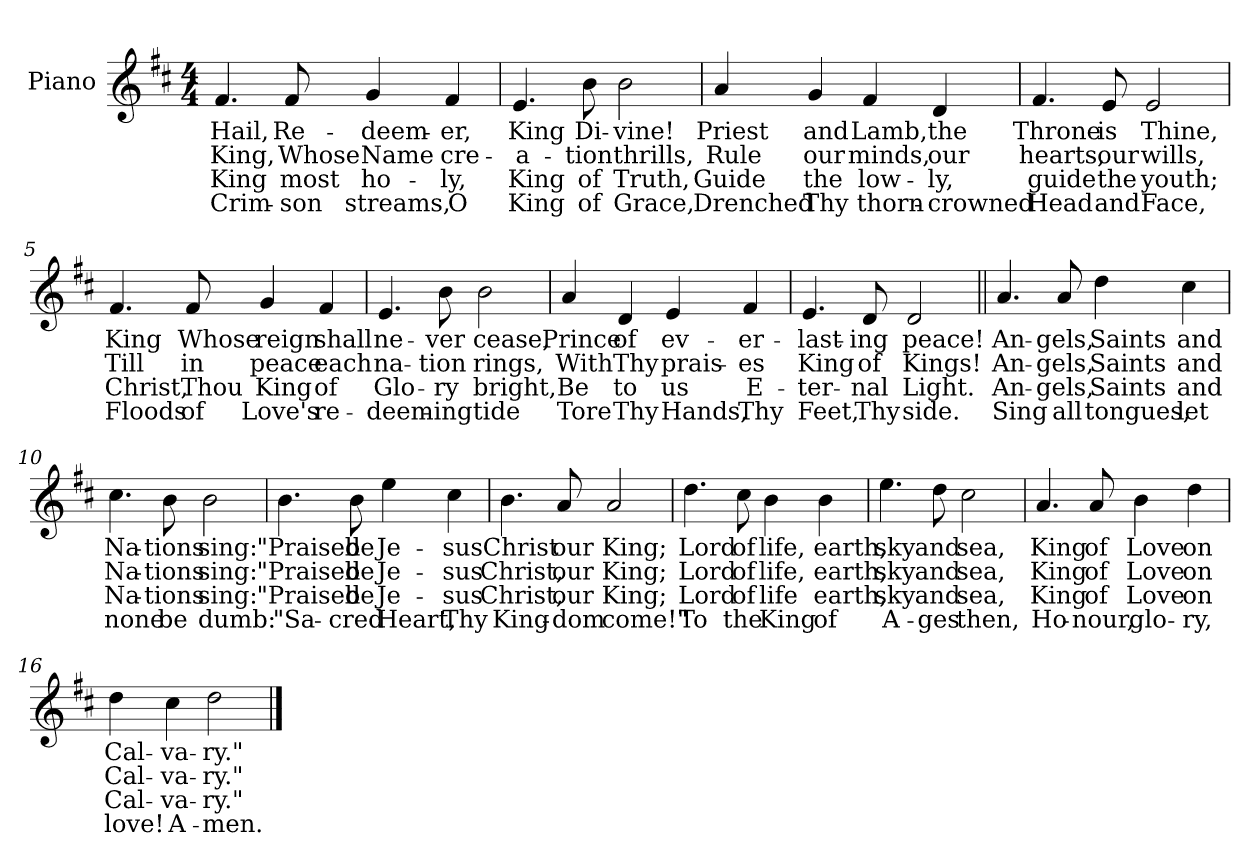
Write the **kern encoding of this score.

**kern	**text	**text	**text	**text
*part1	*part1	*part1	*part1	*part1
*staff1	*staff1	*staff1	*staff1	*staff1
*I"Piano	*	*	*	*
*I'Pno.	*	*	*	*
*clefG2	*	*	*	*
*k[f#c#]	*	*	*	*
*M4/4	*	*	*	*
=1	=1	=1	=1	=1
!	!LO:LY:b	!LO:LY:b	!LO:LY:b	!LO:LY:b
4.f#/	Hail,	King,	King	Crim-
!	!LO:LY:b	!LO:LY:b	!LO:LY:b	!LO:LY:b
8f#/	Re-	Whose	most	-son
!	!LO:LY:b	!LO:LY:b	!LO:LY:b	!LO:LY:b
4g/	-deem-	Name	ho-	streams,
!	!LO:LY:b	!LO:LY:b	!LO:LY:b	!LO:LY:b
4f#/	-er,	cre-	-ly,	O
=2	=2	=2	=2	=2
!	!LO:LY:b	!LO:LY:b	!LO:LY:b	!LO:LY:b
4.e/	King	-a-	King	King
!	!LO:LY:b	!LO:LY:b	!LO:LY:b	!LO:LY:b
8b\	Di-	-tion	of	of
!	!LO:LY:b	!LO:LY:b	!LO:LY:b	!LO:LY:b
2b\	-vine!	thrills,	Truth,	Grace,
=3	=3	=3	=3	=3
!	!LO:LY:b	!LO:LY:b	!LO:LY:b	!LO:LY:b
4a/	Priest	Rule	Guide	Drenched
!	!LO:LY:b	!LO:LY:b	!LO:LY:b	!LO:LY:b
4g/	and	our	the	Thy
!	!LO:LY:b	!LO:LY:b	!LO:LY:b	!LO:LY:b
4f#/	Lamb,	minds,	low-	thorn-
!	!LO:LY:b	!LO:LY:b	!LO:LY:b	!LO:LY:b
4d/	the	our	-ly,	-crowned
=4	=4	=4	=4	=4
!	!LO:LY:b	!LO:LY:b	!LO:LY:b	!LO:LY:b
4.f#/	Throne	hearts,	guide	Head
!	!LO:LY:b	!LO:LY:b	!LO:LY:b	!LO:LY:b
8e/	is	our	the	and
!	!LO:LY:b	!LO:LY:b	!LO:LY:b	!LO:LY:b
2e/	Thine,	wills,	youth;	Face,
!!LO:LB:g=z
=5	=5	=5	=5	=5
!	!LO:LY:b	!LO:LY:b	!LO:LY:b	!LO:LY:b
4.f#/	King	Till	Christ,	Floods
!	!LO:LY:b	!LO:LY:b	!LO:LY:b	!LO:LY:b
8f#/	Whose	in	Thou	of
!	!LO:LY:b	!LO:LY:b	!LO:LY:b	!LO:LY:b
4g/	reign	peace	King	Love's
!	!LO:LY:b	!LO:LY:b	!LO:LY:b	!LO:LY:b
4f#/	shall	each	of	re-
=6	=6	=6	=6	=6
!	!LO:LY:b	!LO:LY:b	!LO:LY:b	!LO:LY:b
4.e/	ne-	na-	Glo-	-deem-
!	!LO:LY:b	!LO:LY:b	!LO:LY:b	!LO:LY:b
8b\	-ver	-tion	-ry	-ing
!	!LO:LY:b	!LO:LY:b	!LO:LY:b	!LO:LY:b
2b\	cease,	rings,	bright,	tide
=7	=7	=7	=7	=7
!	!LO:LY:b	!LO:LY:b	!LO:LY:b	!LO:LY:b
4a/	Prince	With	Be	Tore
!	!LO:LY:b	!LO:LY:b	!LO:LY:b	!LO:LY:b
4d/	of	Thy	to	Thy
!	!LO:LY:b	!LO:LY:b	!LO:LY:b	!LO:LY:b
4e/	ev-	prais-	us	Hands,
!	!LO:LY:b	!LO:LY:b	!LO:LY:b	!LO:LY:b
4f#/	-er-	-es	E-	Thy
=8	=8	=8	=8	=8
!	!LO:LY:b	!LO:LY:b	!LO:LY:b	!LO:LY:b
4.e/	-last-	King	-ter-	Feet,
!	!LO:LY:b	!LO:LY:b	!LO:LY:b	!LO:LY:b
8d/	-ing	of	-nal	Thy
!	!LO:LY:b	!LO:LY:b	!LO:LY:b	!LO:LY:b
2d/	peace!	Kings!	Light.	side.
=9||	=9||	=9||	=9||	=9||
!	!LO:LY:b	!LO:LY:b	!LO:LY:b	!LO:LY:b
4.a/	An-	An-	An-	Sing
!	!LO:LY:b	!LO:LY:b	!LO:LY:b	!LO:LY:b
8a/	-gels,	-gels,	-gels,	all
!	!LO:LY:b	!LO:LY:b	!LO:LY:b	!LO:LY:b
4dd\	Saints	Saints	Saints	tongues,
!	!LO:LY:b	!LO:LY:b	!LO:LY:b	!LO:LY:b
4cc#\	and	and	and	let
!!LO:LB:g=z
=10	=10	=10	=10	=10
!	!LO:LY:b	!LO:LY:b	!LO:LY:b	!LO:LY:b
4.cc#\	Na-	Na-	Na-	none
!	!LO:LY:b	!LO:LY:b	!LO:LY:b	!LO:LY:b
8b\	-tions	-tions	-tions	be
!	!LO:LY:b	!LO:LY:b	!LO:LY:b	!LO:LY:b
2b\	sing:	sing:	sing:	dumb:
=11	=11	=11	=11	=11
!	!LO:LY:b	!LO:LY:b	!LO:LY:b	!LO:LY:b
4.b\	"Praised	"Praised	"Praised	"Sa-
!	!LO:LY:b	!LO:LY:b	!LO:LY:b	!LO:LY:b
8b\	be	be	be	-cred
!	!LO:LY:b	!LO:LY:b	!LO:LY:b	!LO:LY:b
4ee\	Je-	Je-	Je-	Heart,
!	!LO:LY:b	!LO:LY:b	!LO:LY:b	!LO:LY:b
4cc#\	-sus	-sus	-sus	Thy
=12	=12	=12	=12	=12
!	!LO:LY:b	!LO:LY:b	!LO:LY:b	!LO:LY:b
4.b\	Christ	Christ,	Christ,	King-
!	!LO:LY:b	!LO:LY:b	!LO:LY:b	!LO:LY:b
8a/	our	our	our	-dom
!	!LO:LY:b	!LO:LY:b	!LO:LY:b	!LO:LY:b
2a/	King;	King;	King;	come!"
=13	=13	=13	=13	=13
!	!LO:LY:b	!LO:LY:b	!LO:LY:b	!LO:LY:b
4.dd\	Lord	Lord	Lord	To
!	!LO:LY:b	!LO:LY:b	!LO:LY:b	!LO:LY:b
8cc#\	of	of	of	the
!	!LO:LY:b	!LO:LY:b	!LO:LY:b	!LO:LY:b
4b\	life,	life,	life	King
!	!LO:LY:b	!LO:LY:b	!LO:LY:b	!LO:LY:b
4b\	earth,	earth,	earth,	of
=14	=14	=14	=14	=14
!	!LO:LY:b	!LO:LY:b	!LO:LY:b	!LO:LY:b
4.ee\	sky	sky	sky	A-
!	!LO:LY:b	!LO:LY:b	!LO:LY:b	!LO:LY:b
8dd\	and	and	and	-ges
!	!LO:LY:b	!LO:LY:b	!LO:LY:b	!LO:LY:b
2cc#\	sea,	sea,	sea,	then,
!!LO:LB:g=z
=15	=15	=15	=15	=15
!	!LO:LY:b	!LO:LY:b	!LO:LY:b	!LO:LY:b
4.a/	King	King	King	Ho-
!	!LO:LY:b	!LO:LY:b	!LO:LY:b	!LO:LY:b
8a/	of	of	of	-nour,
!	!LO:LY:b	!LO:LY:b	!LO:LY:b	!LO:LY:b
4b\	Love	Love	Love	glo-
!	!LO:LY:b	!LO:LY:b	!LO:LY:b	!LO:LY:b
4dd\	on	on	on	-ry,
=16	=16	=16	=16	=16
!	!LO:LY:b	!LO:LY:b	!LO:LY:b	!LO:LY:b
4dd\	Cal-	Cal-	Cal-	love!
!	!LO:LY:b	!LO:LY:b	!LO:LY:b	!LO:LY:b
4cc#\	-va-	-va-	-va-	A-
!	!LO:LY:b	!LO:LY:b	!LO:LY:b	!LO:LY:b
2dd\	-ry."	-ry."	-ry."	-men.
==	==	==	==	==
*-	*-	*-	*-	*-
